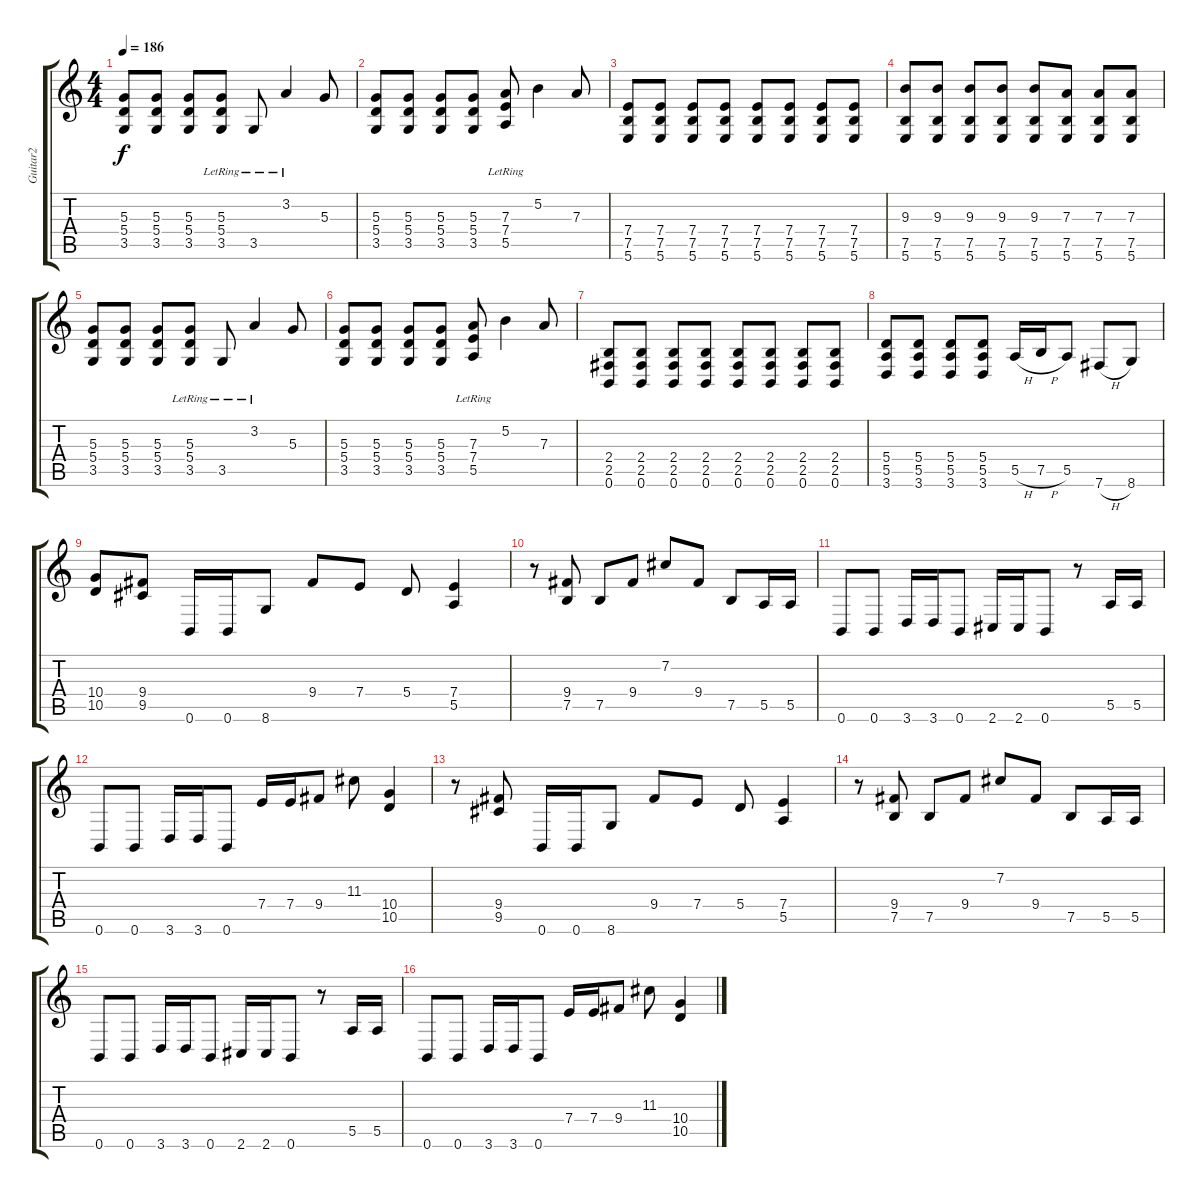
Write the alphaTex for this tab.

\track ("Guitar2" "Guitar2") {instrument distortionguitar}
\staff {score tabs}
\tuning (B3 Gb3 D3 A2 E2 B1) {hide}
\ts (4 4)
\tempo 186
\clef g2
\ks c
(5.3 5.4 3.5).8{dy f} (5.3 5.4 3.5).8 (5.3 5.4 3.5).8 (5.3{lr} 5.4{lr} 3.5).8 3.5{lr}.8 3.2{lr}.4 5.3.8 |
(5.3 5.4 3.5).8 (5.3 5.4 3.5).8 (5.3 5.4 3.5).8 (5.3 5.4 3.5).8 (7.3{lr} 7.4{lr} 5.5{lr}).8 5.2.4 7.3.8 |
(7.4 7.5 5.6).8 (7.4 7.5 5.6).8 (7.4 7.5 5.6).8 (7.4 7.5 5.6).8 (7.4 7.5 5.6).8 (7.4 7.5 5.6).8 (7.4 7.5 5.6).8 (7.4 7.5 5.6).8 |
(9.3 7.5 5.6).8 (9.3 7.5 5.6).8 (9.3 7.5 5.6).8 (9.3 7.5 5.6).8 (9.3 7.5 5.6).8 (7.3 7.5 5.6).8 (7.3 7.5 5.6).8 (7.3 7.5 5.6).8 |
(5.3 5.4 3.5).8 (5.3 5.4 3.5).8 (5.3 5.4 3.5).8 (5.3{lr} 5.4{lr} 3.5).8 3.5{lr}.8 3.2{lr}.4 5.3.8 |
(5.3 5.4 3.5).8 (5.3 5.4 3.5).8 (5.3 5.4 3.5).8 (5.3 5.4 3.5).8 (7.3{lr} 7.4{lr} 5.5{lr}).8 5.2.4 7.3.8 |
(2.4 2.5 0.6).8 (2.4 2.5 0.6).8 (2.4 2.5 0.6).8 (2.4 2.5 0.6).8 (2.4 2.5 0.6).8 (2.4 2.5 0.6).8 (2.4 2.5 0.6).8 (2.4 2.5 0.6).8 |
(5.4 5.5 3.6).8 (5.4 5.5 3.6).8 (5.4 5.5 3.6).8 (5.4 5.5 3.6).8 5.5{h}.16 7.5{h}.16 5.5.8 7.6{h}.8 8.6.8 |
(10.4 10.5).8 (9.4 9.5).8 0.6.16 0.6.16 8.6.8 9.4.8 7.4.8 5.4.8 (7.4 5.5).4 |
r.8 (9.4 7.5).8 7.5.8 9.4.8 7.2.8 9.4.8 7.5.8 5.5.16 5.5.16 |
0.6.8 0.6.8 3.6.16 3.6.16 0.6.8 2.6.16 2.6.16 0.6.8 r.8 5.5.16 5.5.16 |
0.6.8 0.6.8 3.6.16 3.6.16 0.6.8 7.4.16 7.4.16 9.4.8 11.3.8 (10.4 10.5).4 |
r.8 (9.4 9.5).8 0.6.16 0.6.16 8.6.8 9.4.8 7.4.8 5.4.8 (7.4 5.5).4 |
r.8 (9.4 7.5).8 7.5.8 9.4.8 7.2.8 9.4.8 7.5.8 5.5.16 5.5.16 |
0.6.8 0.6.8 3.6.16 3.6.16 0.6.8 2.6.16 2.6.16 0.6.8 r.8 5.5.16 5.5.16 |
0.6.8 0.6.8 3.6.16 3.6.16 0.6.8 7.4.16 7.4.16 9.4.8 11.3.8 (10.4 10.5).4
